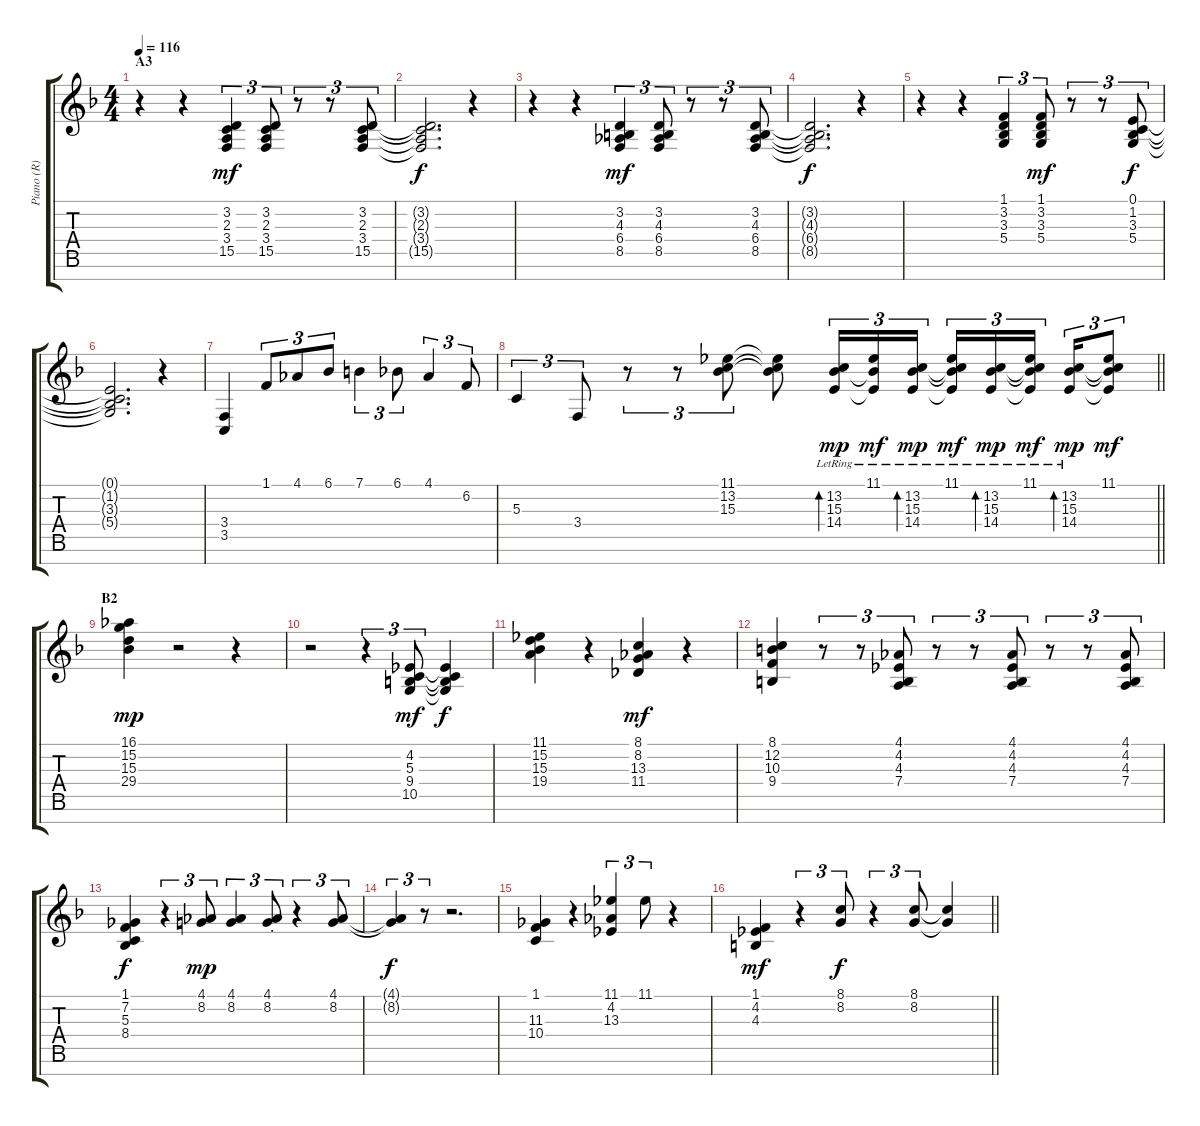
\track ("Piano (R)" "Piano (R)") {instrument acousticgrandpiano}
\staff {score tabs}
\tuning (E4 B3 G3 D3 A2 E2 B1) {hide}
\ts (4 4)
\section ("" "A3")
\tempo 116
\clef g2
\ks f
r.4{dy f} r.4 (3.2 2.3 3.4 15.5).4{tu (3 2) dy mf} (3.2 2.3 3.4 15.5).8{tu (3 2)} r.8{tu (3 2)} r.8{tu (3 2)} (3.2 2.3 3.4 15.5).8{tu (3 2)} |
(3.2{t} 2.3{t} 3.4{t} 15.5{t}).2{d dy f} r.4 |
r.4 r.4 (3.2 4.3 6.4 8.5).4{tu (3 2) dy mf} (3.2 4.3 6.4 8.5).8{tu (3 2)} r.8{tu (3 2)} r.8{tu (3 2)} (3.2 4.3 6.4 8.5).8{tu (3 2)} |
(3.2{t} 4.3{t} 6.4{t} 8.5{t}).2{d dy f} r.4 |
r.4 r.4 (1.1 3.2 3.3 5.4).4{tu (3 2)} (1.1 3.2 3.3 5.4).8{tu (3 2) dy mf} r.8{tu (3 2)} r.8{tu (3 2)} (0.1 1.2 3.3 5.4).8{tu (3 2) dy f} |
(0.1{t} 1.2{t} 3.3{t} 5.4{t}).2{d} r.4 |
(3.4 3.5).4 1.1.8{tu (3 2)} 4.1.8{tu (3 2)} 6.1.8{tu (3 2)} 7.1.4{tu (3 2)} 6.1.8{tu (3 2)} 4.1.4{tu (3 2)} 6.2.8{tu (3 2)} |
\barLineRight lightlight
5.3.4{tu (3 2)} 3.4.8{tu (3 2)} r.8{tu (3 2)} r.8{tu (3 2)} (11.1 13.2 15.3).8{tu (3 2)} (11.1{t} 13.2{t} 15.3{t}).8 (13.2{lr} 15.3{lr} 14.4{lr}).16{tu (3 2) bd 30 dy mp} (11.1{lr} 15.3{t} 14.4{t}).16{tu (3 2) dy mf} (13.2{lr} 15.3{lr} 14.4{lr}).16{tu (3 2) bd 30 dy mp} (11.1{lr} 13.2{t} 15.3{t} 14.4{t}).16{tu (3 2) dy mf} (13.2{lr} 15.3{lr} 14.4{lr}).16{tu (3 2) bd 30 dy mp} (11.1{lr} 13.2{t} 15.3{t} 14.4{t}).16{tu (3 2) dy mf beam splitsecondary} (13.2{lr} 15.3{lr} 14.4{lr}).16{tu (3 2) bd 30 dy mp} (11.1 13.2{t} 15.3{t} 14.4{t}).8{tu (3 2) dy mf} |
\section ("" "B2")
(16.1 15.2 15.3 29.4).4{dy mp} r.2 r.4 |
r.2 r.4{tu (3 2)} (4.2 5.3 9.4 10.5).8{tu (3 2) dy mf} (4.2{t} 5.3{t} 9.4{t} 10.5{t}).4{dy f} |
(11.1 15.2 15.3 19.4).4 r.4 (8.1 8.2 13.3 11.4).4{dy mf} r.4 |
(8.1 12.2 10.3 9.4).4 r.8{tu (3 2)} r.8{tu (3 2)} (4.1 4.2 4.3 7.4).8{tu (3 2)} r.8{tu (3 2)} r.8{tu (3 2)} (4.1 4.2 4.3 7.4).8{tu (3 2)} r.8{tu (3 2)} r.8{tu (3 2)} (4.1 4.2 4.3 7.4).8{tu (3 2)} |
(1.1 7.2 5.3 8.4).4{dy f} r.4{tu (3 2)} (4.1 8.2).8{tu (3 2) dy mp} (4.1 8.2).4{tu (3 2)} (4.1{st} 8.2{st}).8{tu (3 2)} r.4{tu (3 2)} (4.1 8.2).8{tu (3 2)} |
(4.1{t} 8.2{t}).4{tu (3 2) dy f} r.8{tu (3 2)} r.2{d} |
(1.1 11.3 10.4).4 r.4 (11.1 4.2 13.3).4{tu (3 2)} 11.1.8{tu (3 2)} r.4 |
\barLineRight lightlight
(1.1 4.2 4.3).4{dy mf} r.4{tu (3 2)} (8.1 8.2).8{tu (3 2) dy f} r.4{tu (3 2)} (8.1 8.2).8{tu (3 2)} (8.1{t} 8.2{t}).4
